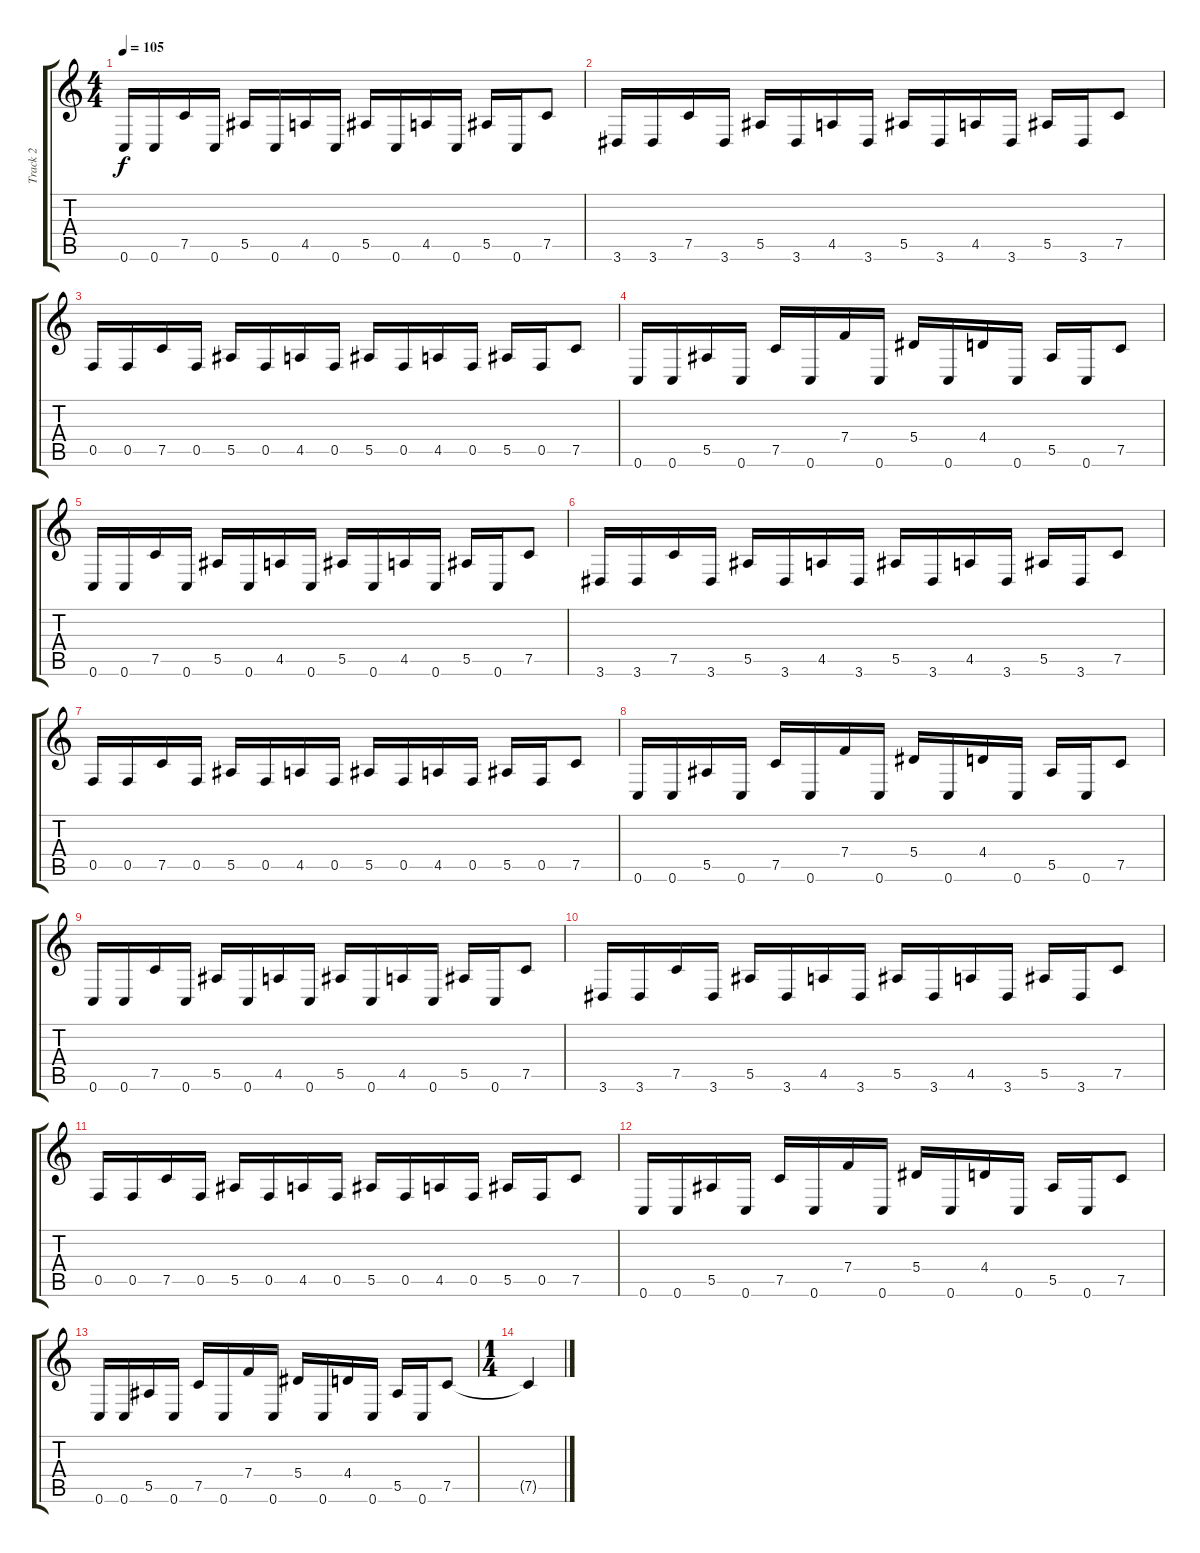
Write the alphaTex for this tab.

\track ("Track 2" "Track 2") {instrument overdrivenguitar}
\staff {score tabs}
\tuning (C4 G3 Eb3 Bb2 F2 C2) {hide}
\ts (4 4)
\tempo 105
\clef g2
\ks c
0.6.16{dy f} 0.6.16 7.5.16 0.6.16 5.5.16 0.6.16 4.5.16 0.6.16 5.5.16 0.6.16 4.5.16 0.6.16 5.5.16 0.6.16 7.5.8 |
3.6.16 3.6.16 7.5.16 3.6.16 5.5.16 3.6.16 4.5.16 3.6.16 5.5.16 3.6.16 4.5.16 3.6.16 5.5.16 3.6.16 7.5.8 |
0.5.16 0.5.16 7.5.16 0.5.16 5.5.16 0.5.16 4.5.16 0.5.16 5.5.16 0.5.16 4.5.16 0.5.16 5.5.16 0.5.16 7.5.8 |
0.6.16 0.6.16 5.5.16 0.6.16 7.5.16 0.6.16 7.4.16 0.6.16 5.4.16 0.6.16 4.4.16 0.6.16 5.5.16 0.6.16 7.5.8 |
0.6.16 0.6.16 7.5.16 0.6.16 5.5.16 0.6.16 4.5.16 0.6.16 5.5.16 0.6.16 4.5.16 0.6.16 5.5.16 0.6.16 7.5.8 |
3.6.16 3.6.16 7.5.16 3.6.16 5.5.16 3.6.16 4.5.16 3.6.16 5.5.16 3.6.16 4.5.16 3.6.16 5.5.16 3.6.16 7.5.8 |
0.5.16 0.5.16 7.5.16 0.5.16 5.5.16 0.5.16 4.5.16 0.5.16 5.5.16 0.5.16 4.5.16 0.5.16 5.5.16 0.5.16 7.5.8 |
0.6.16 0.6.16 5.5.16 0.6.16 7.5.16 0.6.16 7.4.16 0.6.16 5.4.16 0.6.16 4.4.16 0.6.16 5.5.16 0.6.16 7.5.8 |
0.6.16 0.6.16 7.5.16 0.6.16 5.5.16 0.6.16 4.5.16 0.6.16 5.5.16 0.6.16 4.5.16 0.6.16 5.5.16 0.6.16 7.5.8 |
3.6.16 3.6.16 7.5.16 3.6.16 5.5.16 3.6.16 4.5.16 3.6.16 5.5.16 3.6.16 4.5.16 3.6.16 5.5.16 3.6.16 7.5.8 |
0.5.16 0.5.16 7.5.16 0.5.16 5.5.16 0.5.16 4.5.16 0.5.16 5.5.16 0.5.16 4.5.16 0.5.16 5.5.16 0.5.16 7.5.8 |
0.6.16 0.6.16 5.5.16 0.6.16 7.5.16 0.6.16 7.4.16 0.6.16 5.4.16 0.6.16 4.4.16 0.6.16 5.5.16 0.6.16 7.5.8 |
0.6.16 0.6.16 5.5.16 0.6.16 7.5.16 0.6.16 7.4.16 0.6.16 5.4.16 0.6.16 4.4.16 0.6.16 5.5.16 0.6.16 7.5.8 |
\ts (1 4)
7.5{t}.4
